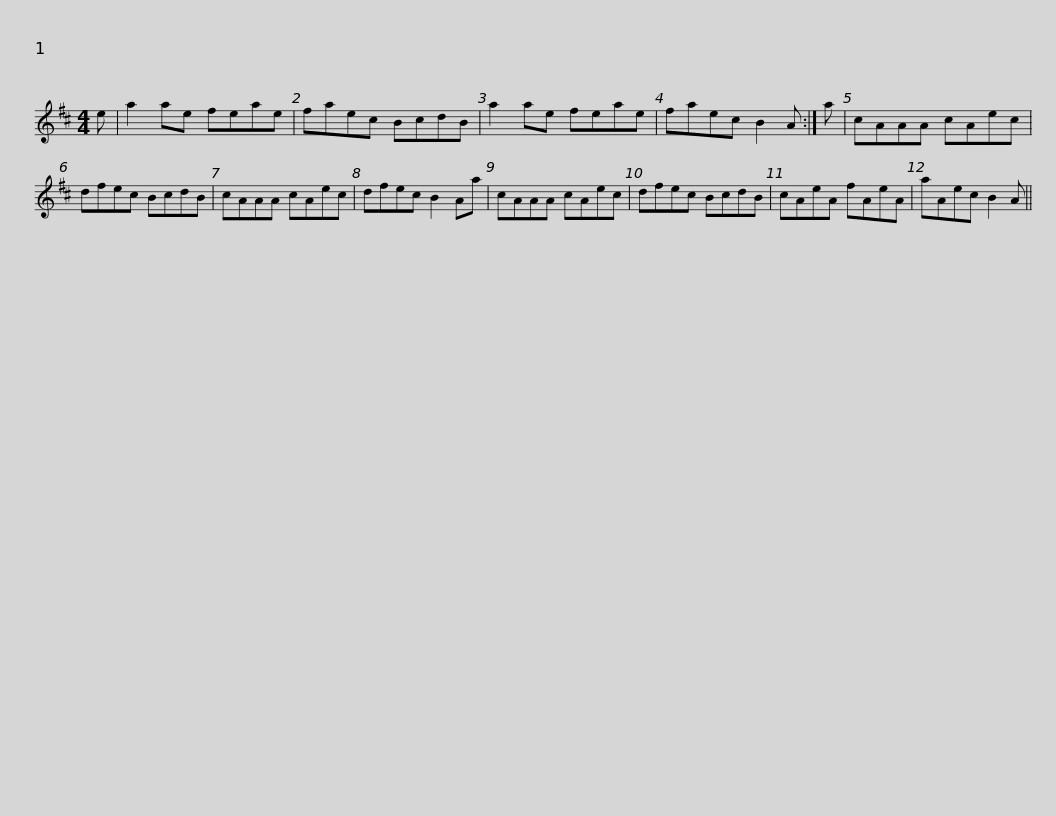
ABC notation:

X:1
L:1/8
M:4/4
I:linebreak $
K:D
V:1 treble
V:1
 e | a2 ae feae | faec BcdB | a2 ae feae | faec B2 A :| %5
 a | cAAA cAec |$ dfec BcdB | cAAA cAec | dfec B2 Aa | %10
 cAAA cAec | dfec BcdB |$ cAeA fAeA | aAec B2 A || %14
